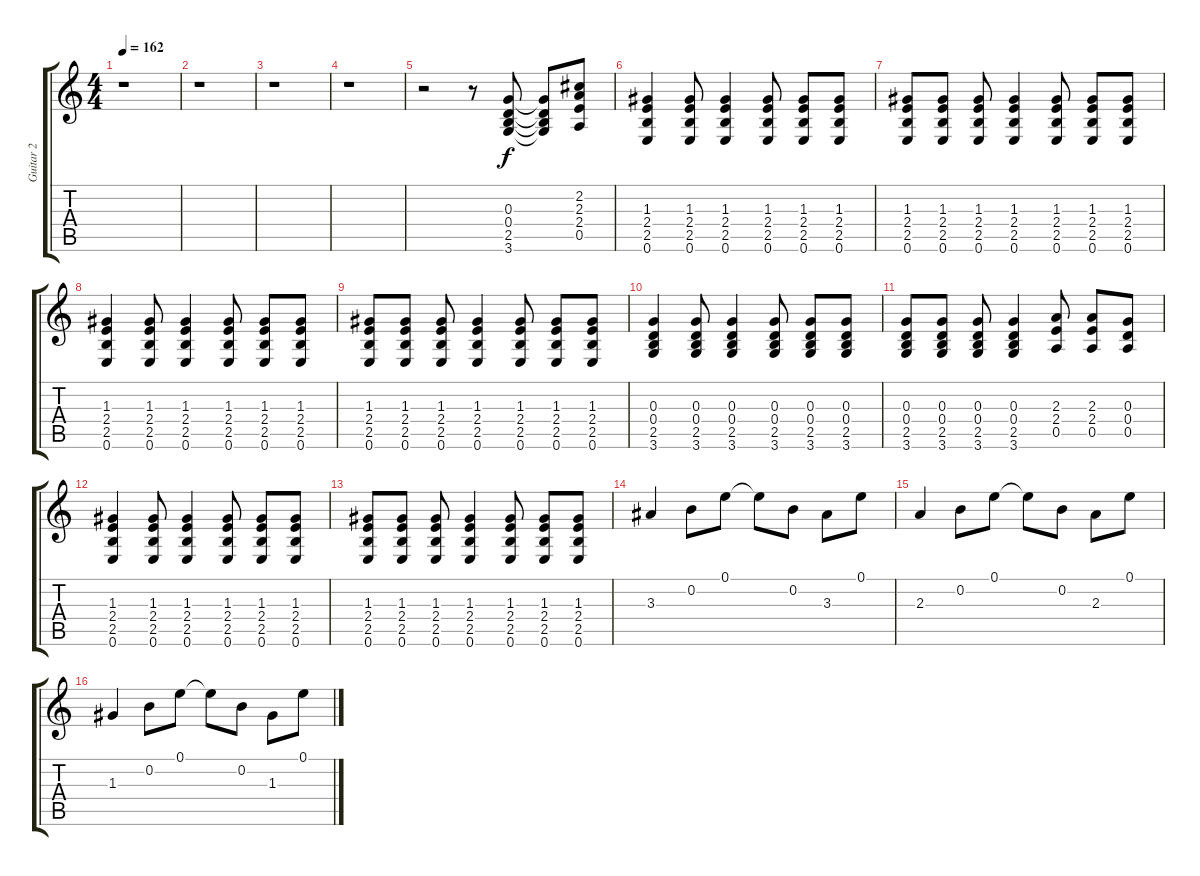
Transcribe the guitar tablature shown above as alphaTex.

\track ("Guitar 2" "Guitar 2") {instrument overdrivenguitar}
\staff {score tabs}
\tuning (E4 B3 G3 D3 A2 E2) {hide}
\ts (4 4)
\tempo 162
\clef g2
\ks c
r.1{dy f} |
r.1 |
r.1 |
r.1 |
r.2 r.8 (0.3 0.4 2.5 3.6).8 (0.3{t} 0.4{t} 2.5{t} 3.6{t}).8 (2.2 2.3 2.4 0.5).8 |
(1.3 2.4 2.5 0.6).4 (1.3 2.4 2.5 0.6).8 (1.3 2.4 2.5 0.6).4 (1.3 2.4 2.5 0.6).8 (1.3 2.4 2.5 0.6).8 (1.3 2.4 2.5 0.6).8 |
(1.3 2.4 2.5 0.6).8 (1.3 2.4 2.5 0.6).8 (1.3 2.4 2.5 0.6).8 (1.3 2.4 2.5 0.6).4 (1.3 2.4 2.5 0.6).8 (1.3 2.4 2.5 0.6).8 (1.3 2.4 2.5 0.6).8 |
(1.3 2.4 2.5 0.6).4 (1.3 2.4 2.5 0.6).8 (1.3 2.4 2.5 0.6).4 (1.3 2.4 2.5 0.6).8 (1.3 2.4 2.5 0.6).8 (1.3 2.4 2.5 0.6).8 |
(1.3 2.4 2.5 0.6).8 (1.3 2.4 2.5 0.6).8 (1.3 2.4 2.5 0.6).8 (1.3 2.4 2.5 0.6).4 (1.3 2.4 2.5 0.6).8 (1.3 2.4 2.5 0.6).8 (1.3 2.4 2.5 0.6).8 |
(0.3 0.4 2.5 3.6).4 (0.3 0.4 2.5 3.6).8 (0.3 0.4 2.5 3.6).4 (0.3 0.4 2.5 3.6).8 (0.3 0.4 2.5 3.6).8 (0.3 0.4 2.5 3.6).8 |
(0.3 0.4 2.5 3.6).8 (0.3 0.4 2.5 3.6).8 (0.3 0.4 2.5 3.6).8 (0.3 0.4 2.5 3.6).4 (2.3 2.4 0.5).8 (2.3 2.4 0.5).8 (0.3 0.4 0.5).8 |
(1.3 2.4 2.5 0.6).4 (1.3 2.4 2.5 0.6).8 (1.3 2.4 2.5 0.6).4 (1.3 2.4 2.5 0.6).8 (1.3 2.4 2.5 0.6).8 (1.3 2.4 2.5 0.6).8 |
(1.3 2.4 2.5 0.6).8 (1.3 2.4 2.5 0.6).8 (1.3 2.4 2.5 0.6).8 (1.3 2.4 2.5 0.6).4 (1.3 2.4 2.5 0.6).8 (1.3 2.4 2.5 0.6).8 (1.3 2.4 2.5 0.6).8 |
3.3.4 0.2.8 0.1.8 0.1{t}.8 0.2.8 3.3.8 0.1.8 |
2.3.4 0.2.8 0.1.8 0.1{t}.8 0.2.8 2.3.8 0.1.8 |
1.3.4 0.2.8 0.1.8 0.1{t}.8 0.2.8 1.3.8 0.1.8
